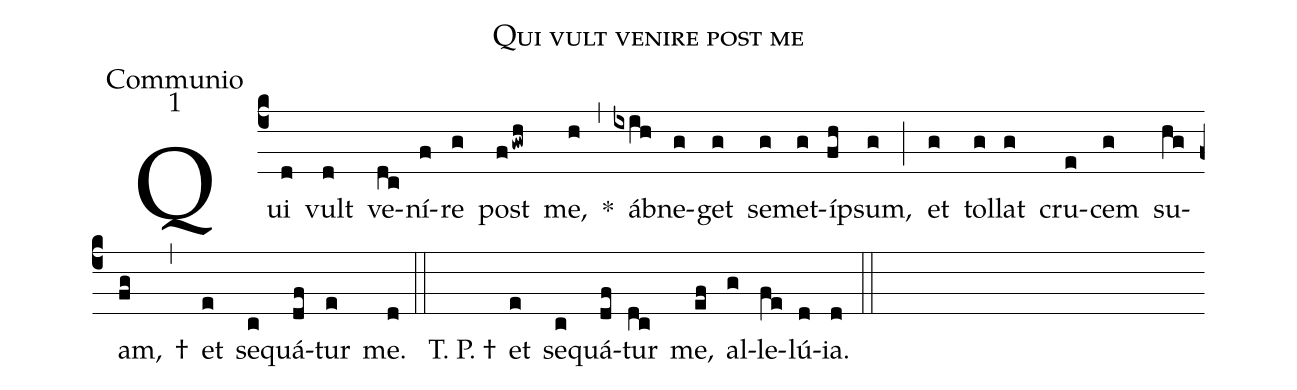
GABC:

name:Qui vult venire post me;
office-part:Communio;
mode:1;
%%
(c4) Qui(d) vult(d) ve(dc)ní(f)re(g) post(fgwh) me,(h) *(,) áb(ixih)ne(g)get(g) se(g)met(g)íp(fh)sum,(g) (;) et(g) tol(g)lat(g) cru(e)cem(g) su(hg)am,(fg) †(,) et(e) se(c)quá(df)tur(e) me.(d) (::) () T. P. †() et(e) se(c)quá(df)tur(dc) me,(ef) al(g)le(fe)lú(d)ia.(d) (::)
